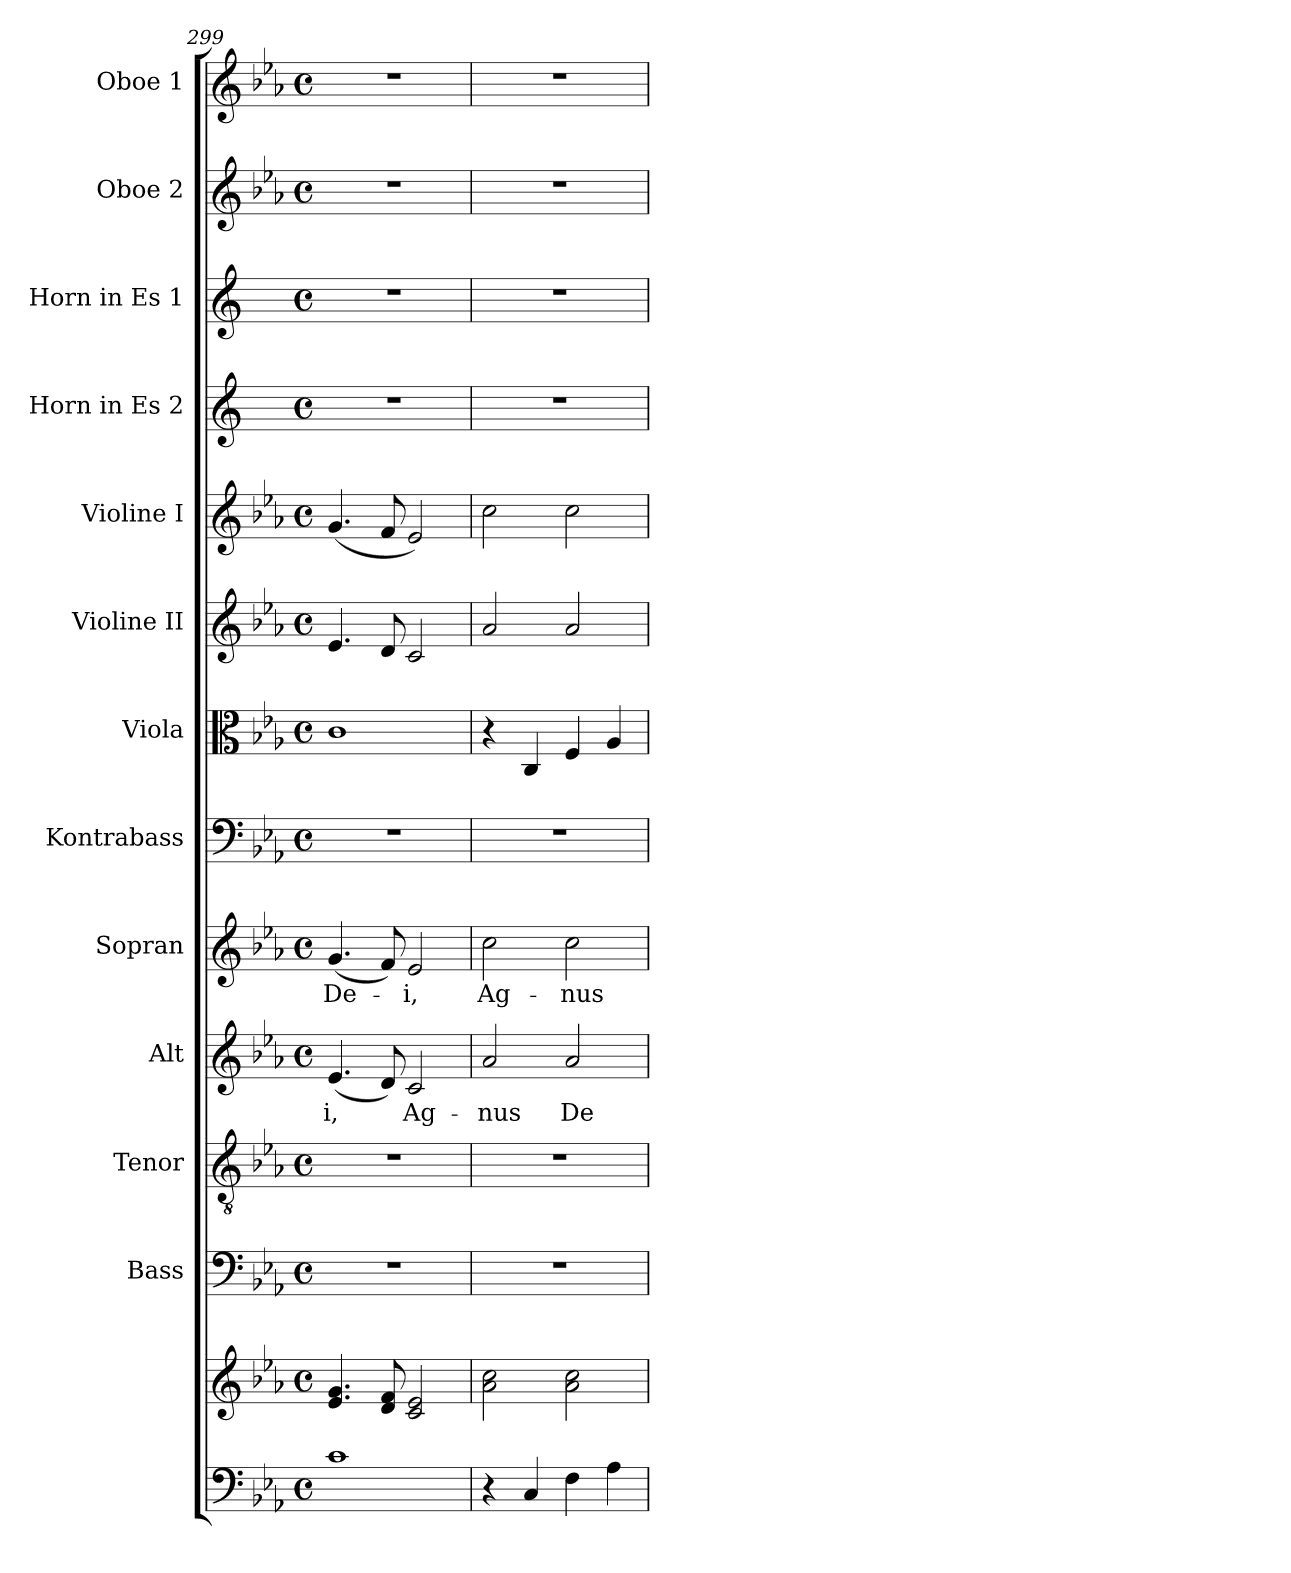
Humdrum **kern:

**kern	**kern	**kern	**kern	**kern	**text	**kern	**text	**kern	**kern	**kern	**kern	**kern	**kern	**kern	**kern
*part13	*part13	*part12	*part11	*part10	*part10	*part9	*part9	*part8	*part7	*part6	*part5	*part4	*part3	*part2	*part1
*staff14	*staff13	*staff12	*staff11	*staff10	*staff10	*staff9	*staff9	*staff8	*staff7	*staff6	*staff5	*staff4	*staff3	*staff2	*staff1
*	*	*I"Bass	*I"Tenor	*I"Alt	*	*I"Sopran	*	*I"Kontrabass	*I"Viola	*I"Violine II	*I"Violine I	*I"Horn in Es 2	*I"Horn in Es 1	*I"Oboe 2	*I"Oboe 1
*	*	*I'B.	*I'T.	*I'A.	*	*I'S.	*	*I'Kb.	*I'Vla.	*I'Vl. II	*I'Vl. I	*I'Hr. 2	*I'Hr. 1	*I'Ob. 2	*I'Ob. 1
*clefF4	*clefG2	*clefF4	*clefGv2	*clefG2	*	*clefG2	*	*clefF4	*clefC3	*clefG2	*clefG2	*clefG2	*clefG2	*clefG2	*clefG2
*	*	*	*	*	*	*	*	*ITrd7c12	*	*	*	*ITrd5c9	*ITrd5c9	*	*
*k[b-e-a-]	*k[b-e-a-]	*k[b-e-a-]	*k[b-e-a-]	*k[b-e-a-]	*	*k[b-e-a-]	*	*k[b-e-a-]	*k[b-e-a-]	*k[b-e-a-]	*k[b-e-a-]	*k[b-e-a-]	*k[b-e-a-]	*k[b-e-a-]	*k[b-e-a-]
*E-:	*E-:	*E-:	*E-:	*E-:	*	*E-:	*	*E-:	*E-:	*E-:	*E-:	*E-:	*E-:	*E-:	*E-:
*M4/4	*M4/4	*M4/4	*M4/4	*M4/4	*	*M4/4	*	*M4/4	*M4/4	*M4/4	*M4/4	*M4/4	*M4/4	*M4/4	*M4/4
*met(c)	*met(c)	*met(c)	*met(c)	*met(c)	*	*met(c)	*	*met(c)	*met(c)	*met(c)	*met(c)	*met(c)	*met(c)	*met(c)	*met(c)
=299	=299	=299	=299	=299	=299	=299	=299	=299	=299	=299	=299	=299	=299	=299	=299
!	!	!	!	!	!LO:LY:b	!	!LO:LY:b	!	!	!	!	!	!	!	!
1c	4.e-/ 4.g/	1r	1r	(<4.e-/	-i,	(<4.g/	De-	1r	1c	4.e-/	(<4.g/	1r	1r	1r	1r
.	8d/ 8f/	.	.	8d/)	.	8f/)	.	.	.	8d/	8f/	.	.	.	.
!	!	!	!	!	!LO:LY:b	!	!LO:LY:b	!	!	!	!	!	!	!	!
.	2c/ 2e-/	.	.	2c/	Ag-	2e-/	-i,	.	.	2c/	2e-/)	.	.	.	.
=300	=300	=300	=300	=300	=300	=300	=300	=300	=300	=300	=300	=300	=300	=300	=300
!	!	!	!	!	!LO:LY:b	!	!LO:LY:b	!	!	!	!	!	!	!	!
4r	2a-\ 2cc\	1r	1r	2a-/	-nus	2cc\	Ag-	1r	4r	2a-/	2cc\	1r	1r	1r	1r
4C/	.	.	.	.	.	.	.	.	4C/	.	.	.	.	.	.
!	!	!	!	!	!LO:LY:b	!	!LO:LY:b	!	!	!	!	!	!	!	!
4F\	2a-\ 2cc\	.	.	2a-/	De-	2cc\	-nus	.	4F/	2a-/	2cc\	.	.	.	.
4A-\	.	.	.	.	.	.	.	.	4A-/	.	.	.	.	.	.
=	=	=	=	=	=	=	=	=	=	=	=	=	=	=	=
*-	*-	*-	*-	*-	*-	*-	*-	*-	*-	*-	*-	*-	*-	*-	*-
